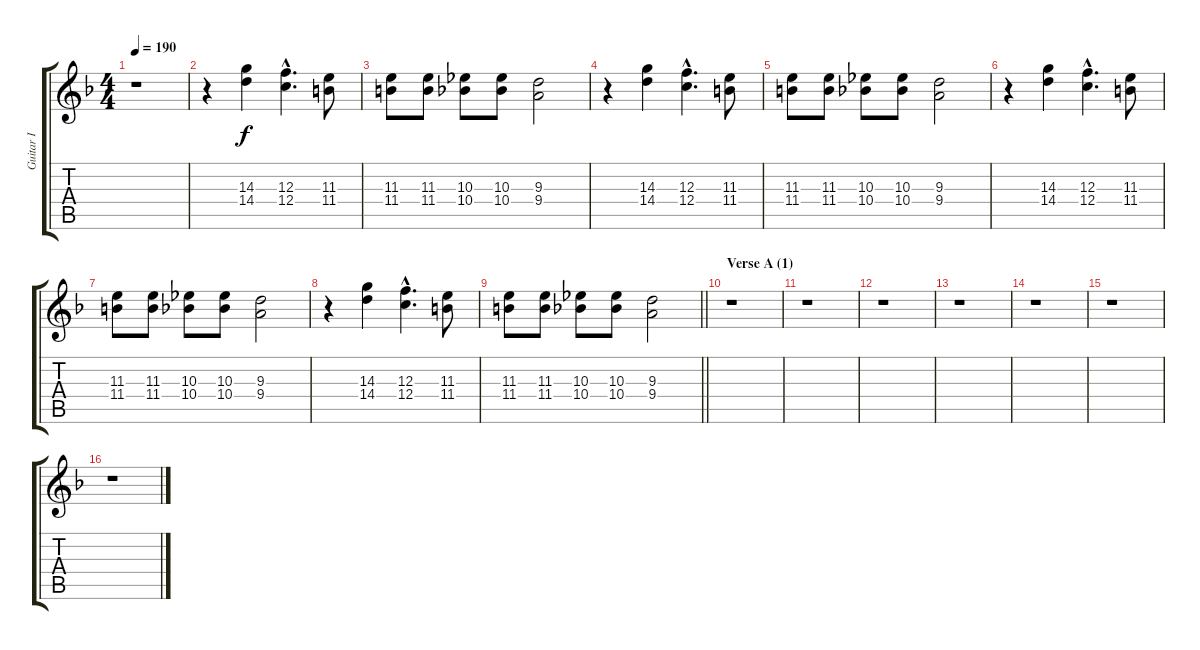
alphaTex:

\track ("Guitar I" "Guitar I") {instrument distortionguitar}
\staff {score tabs}
\tuning (D4 A3 F3 C3 G2 D2) {hide}
\ts (4 4)
\tempo 190
\clef g2
\ks dminor
r.1{dy f} |
r.4 (14.3 14.4).4 (12.3{hac} 12.4{hac}).4{d} (11.3 11.4).8 |
(11.3 11.4).8 (11.3 11.4).8 (10.3 10.4).8 (10.3 10.4).8 (9.3 9.4).2 |
r.4 (14.3 14.4).4 (12.3{hac} 12.4{hac}).4{d} (11.3 11.4).8 |
(11.3 11.4).8 (11.3 11.4).8 (10.3 10.4).8 (10.3 10.4).8 (9.3 9.4).2 |
r.4 (14.3 14.4).4 (12.3{hac} 12.4{hac}).4{d} (11.3 11.4).8 |
(11.3 11.4).8 (11.3 11.4).8 (10.3 10.4).8 (10.3 10.4).8 (9.3 9.4).2 |
r.4 (14.3 14.4).4 (12.3{hac} 12.4{hac}).4{d} (11.3 11.4).8 |
\barLineRight lightlight
(11.3 11.4).8 (11.3 11.4).8 (10.3 10.4).8 (10.3 10.4).8 (9.3 9.4).2 |
\section ("" "Verse A (1)")
r.1 |
r.1 |
r.1 |
r.1 |
r.1 |
r.1 |
r.1
